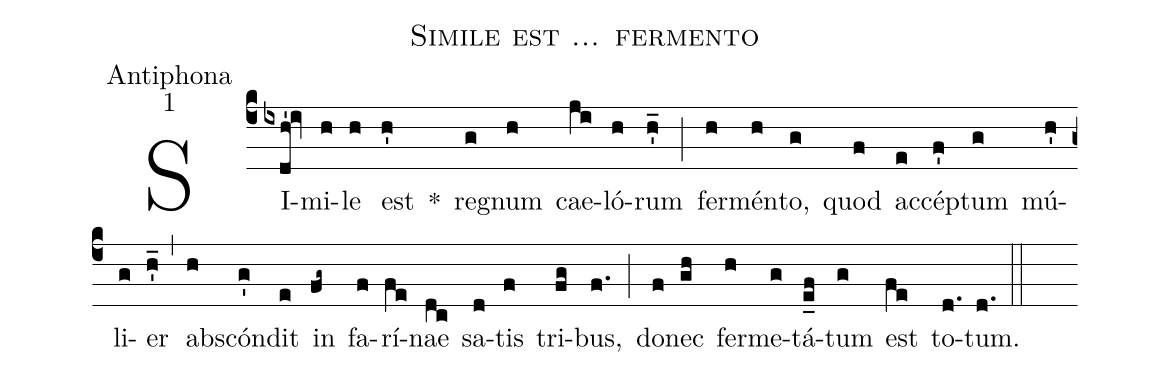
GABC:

name:Simile est ... fermento;
office-part:Antiphona;
mode:1;
%%
(c4) SI(ixdh'!iv)mi(h)le(h) est(h') *() re(g)gnum(h) cae(ji)ló(h)rum(h'_) (;) fer(h)mén(h)to,(g) quod(f) ac(e)cép(f')tum(g) mú(h')li(g)er(h'_) (,) ab(h)scón(g')dit(e) in(fg~) fa(f)rí(fe)nae(dc) sa(d)tis(f) tri(fg)bus,(f.) (;) do(f)nec(gh) fer(h)me(g)tá(e_f)tum(g) est(fe) to(d.)tum.(d.) (::)
